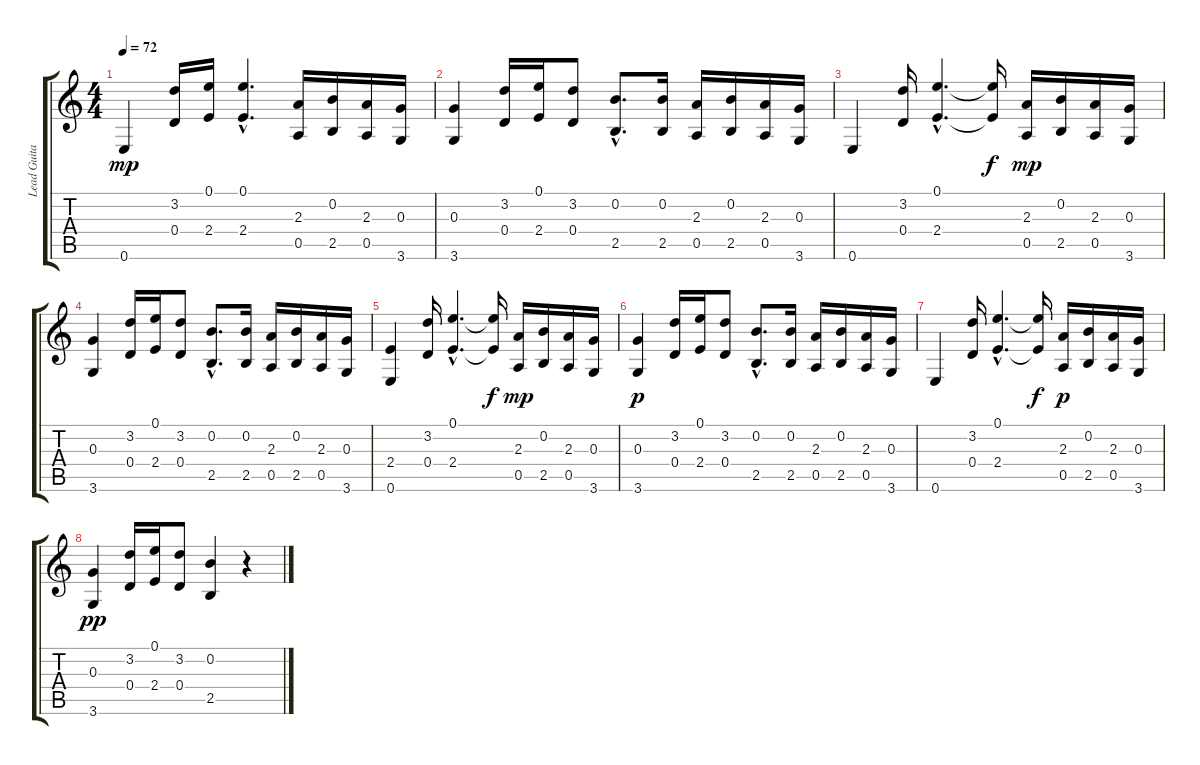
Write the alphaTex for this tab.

\track ("Lead Guitar: Slash" "Lead Guita") {instrument distortionguitar}
\staff {score tabs}
\tuning (E4 B3 G3 D3 A2 E2) {hide}
\ts (4 4)
\tempo 72
\clef g2
\ks c
0.6.4{dy mp} (3.2 0.4).16 (0.1 2.4).16 (0.1{hac} 2.4{hac}).4{d} (2.3 0.5).16 (0.2 2.5).16 (2.3 0.5).16 (0.3 3.6).16 |
(0.3 3.6).4 (3.2 0.4).16 (0.1 2.4).16 (3.2 0.4).8 (0.2{hac} 2.5{hac}).8{d} (0.2 2.5).16 (2.3 0.5).16 (0.2 2.5).16 (2.3 0.5).16 (0.3 3.6).16 |
0.6.4 (3.2 0.4).16 (0.1{hac} 2.4{hac}).4{d} (0.1{t} 2.4{t}).16{dy f} (2.3 0.5).16{dy mp} (0.2 2.5).16 (2.3 0.5).16 (0.3 3.6).16 |
(0.3 3.6).4 (3.2 0.4).16 (0.1 2.4).16 (3.2 0.4).8 (0.2{hac} 2.5{hac}).8{d} (0.2 2.5).16 (2.3 0.5).16 (0.2 2.5).16 (2.3 0.5).16 (0.3 3.6).16 |
(2.4 0.6).4 (3.2 0.4).16 (0.1{hac} 2.4{hac}).4{d} (0.1{t} 2.4{t}).16{dy f} (2.3 0.5).16{dy mp} (0.2 2.5).16 (2.3 0.5).16 (0.3 3.6).16 |
(0.3 3.6).4{dy p} (3.2 0.4).16 (0.1 2.4).16 (3.2 0.4).8 (0.2{hac} 2.5{hac}).8{d} (0.2 2.5).16 (2.3 0.5).16 (0.2 2.5).16 (2.3 0.5).16 (0.3 3.6).16 |
0.6.4 (3.2 0.4).16 (0.1{hac} 2.4{hac}).4{d} (0.1{t} 2.4{t}).16{dy f} (2.3 0.5).16{dy p} (0.2 2.5).16 (2.3 0.5).16 (0.3 3.6).16 |
(0.3 3.6).4{dy pp} (3.2 0.4).16 (0.1 2.4).16 (3.2 0.4).8 (0.2 2.5).4 r.4
